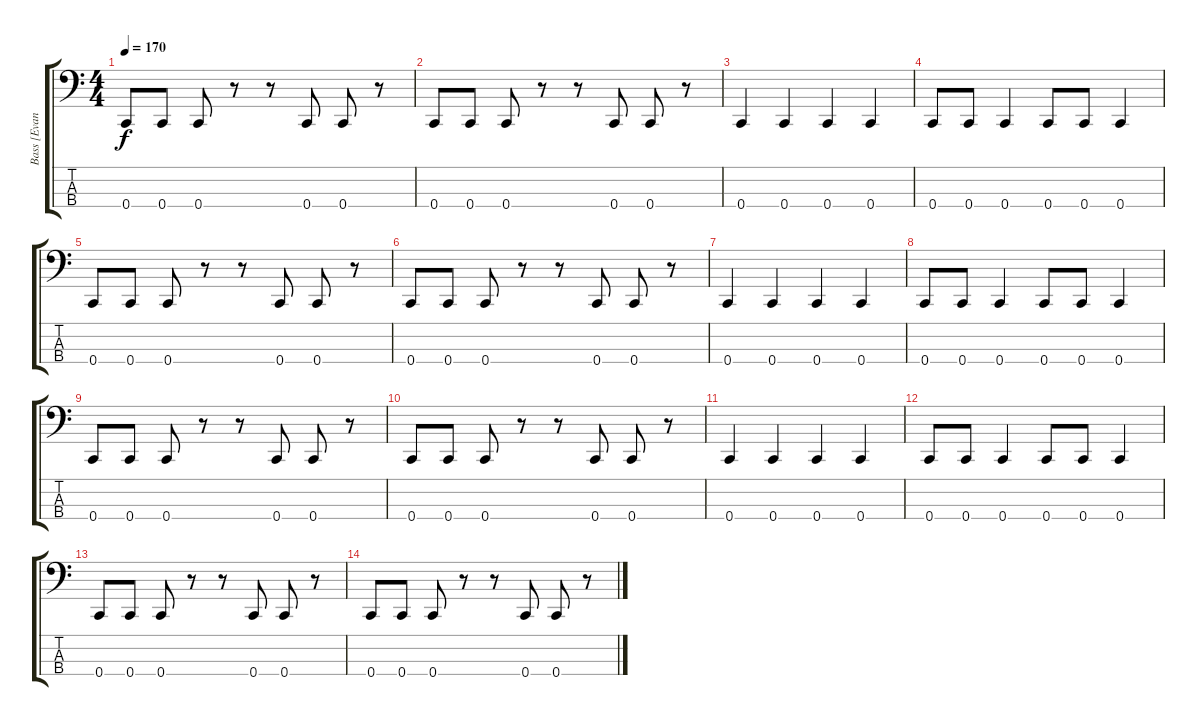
\track ("Bass [Evan Krejci]" "Bass [Evan") {instrument electricbasspick}
\staff {score tabs}
\tuning (F2 C2 G1 C1) {hide}
\ts (4 4)
\tempo 170
\clef f4
\ks c
0.4.8{dy f} 0.4.8 0.4.8 r.8 r.8 0.4.8 0.4.8 r.8 |
0.4.8 0.4.8 0.4.8 r.8 r.8 0.4.8 0.4.8 r.8 |
0.4.4 0.4.4 0.4.4 0.4.4 |
0.4.8 0.4.8 0.4.4 0.4.8 0.4.8 0.4.4 |
0.4.8 0.4.8 0.4.8 r.8 r.8 0.4.8 0.4.8 r.8 |
0.4.8 0.4.8 0.4.8 r.8 r.8 0.4.8 0.4.8 r.8 |
0.4.4 0.4.4 0.4.4 0.4.4 |
0.4.8 0.4.8 0.4.4 0.4.8 0.4.8 0.4.4 |
0.4.8 0.4.8 0.4.8 r.8 r.8 0.4.8 0.4.8 r.8 |
0.4.8 0.4.8 0.4.8 r.8 r.8 0.4.8 0.4.8 r.8 |
0.4.4 0.4.4 0.4.4 0.4.4 |
0.4.8 0.4.8 0.4.4 0.4.8 0.4.8 0.4.4 |
0.4.8 0.4.8 0.4.8 r.8 r.8 0.4.8 0.4.8 r.8 |
0.4.8 0.4.8 0.4.8 r.8 r.8 0.4.8 0.4.8 r.8
